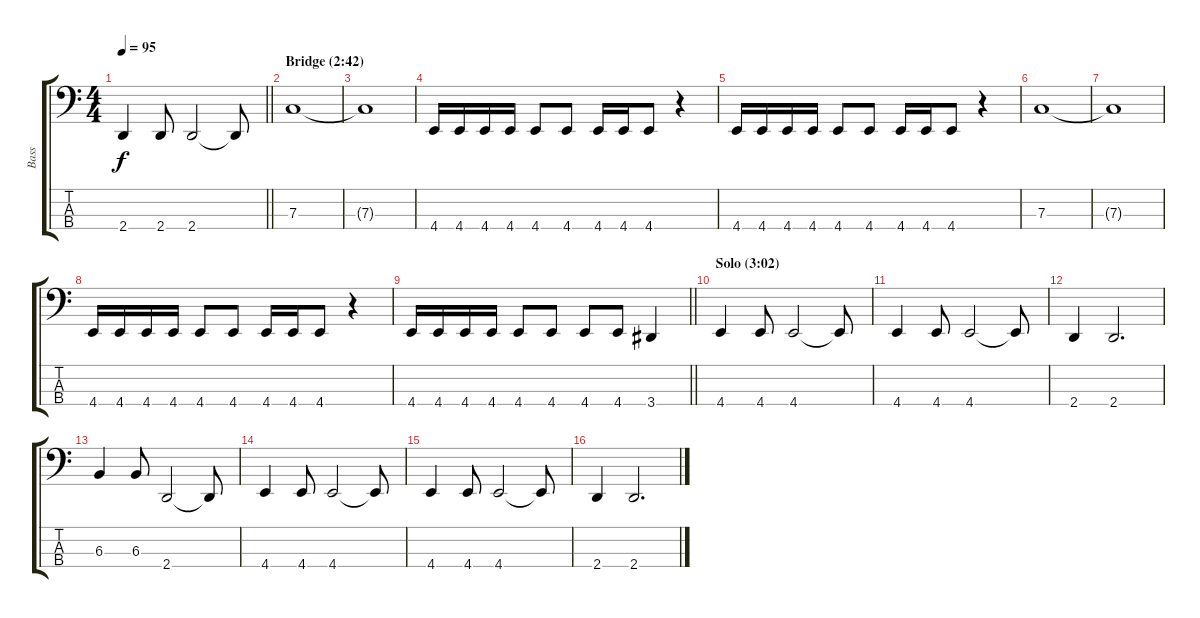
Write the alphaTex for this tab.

\track ("Bass" "Bass") {instrument electricbassfinger}
\staff {score tabs}
\tuning (Eb2 Bb1 F1 C1) {hide}
\ts (4 4)
\tempo 95
\clef f4
\barLineRight lightlight
\ks c
2.4.4{dy f} 2.4.8 2.4.2 2.4{t}.8 |
\section ("" "Bridge (2:42)")
7.3.1 |
7.3{t}.1 |
4.4.16 4.4.16 4.4.16 4.4.16 4.4.8 4.4.8 4.4.16 4.4.16 4.4.8 r.4 |
4.4.16 4.4.16 4.4.16 4.4.16 4.4.8 4.4.8 4.4.16 4.4.16 4.4.8 r.4 |
7.3.1 |
7.3{t}.1 |
4.4.16 4.4.16 4.4.16 4.4.16 4.4.8 4.4.8 4.4.16 4.4.16 4.4.8 r.4 |
\barLineRight lightlight
4.4.16 4.4.16 4.4.16 4.4.16 4.4.8 4.4.8 4.4.8 4.4.8 3.4.4 |
\section ("" "Solo (3:02)")
4.4.4 4.4.8 4.4.2 4.4{t}.8 |
4.4.4 4.4.8 4.4.2 4.4{t}.8 |
2.4.4 2.4.2{d} |
6.3.4 6.3.8 2.4.2 2.4{t}.8 |
4.4.4 4.4.8 4.4.2 4.4{t}.8 |
4.4.4 4.4.8 4.4.2 4.4{t}.8 |
2.4.4 2.4.2{d}
